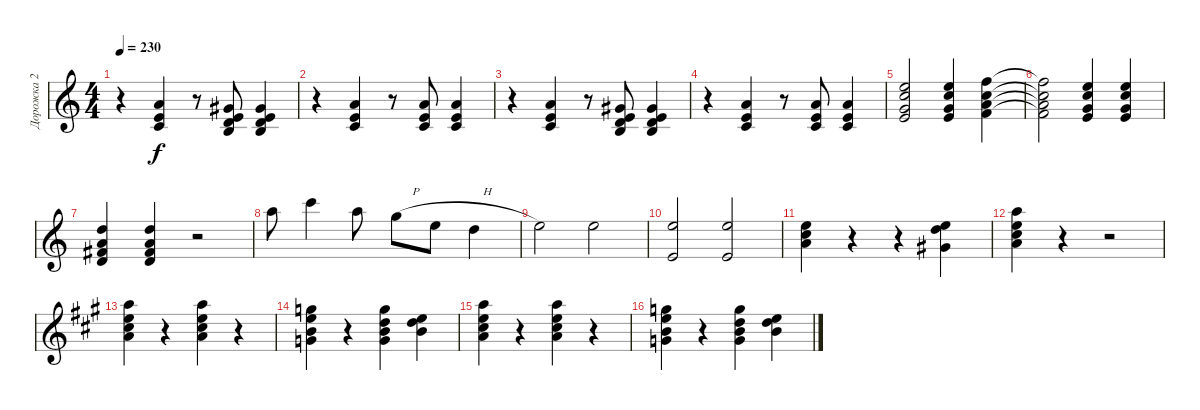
\track ("Дорожка 2" "Дорожка 2") {instrument overdrivenguitar}
\staff {score}
\tuning (E4 B3 G3 D3 A2 E2) {hide}
\ts (4 4)
\tempo 230
\clef g2
\ks c
r.4{dy f} (2.3 2.4 3.5).4 r.8 (1.3 2.4 5.5 7.6).8 (1.3 0.4 2.5 12.6).4 |
r.4 (2.3 2.4 3.5).4 r.8 (2.3 2.4 3.5).8 (2.3 2.4 3.5).4 |
r.4 (2.3 2.4 3.5).4 r.8 (1.3 2.4 5.5 7.6).8 (1.3 0.4 2.5 12.6).4 |
r.4 (2.3 2.4 3.5).4 r.8 (2.3 2.4 3.5).8 (2.3 2.4 3.5).4 |
(0.1 1.2 0.3 2.4).2 (0.1 1.2 0.3 2.4).4 (1.1 1.2 2.3 3.4).4 |
(1.1{t} 1.2{t} 2.3{t} 3.4{t}).2 (0.1 1.2 0.3 2.4).4 (0.1 1.2 0.3 2.4).4 |
(3.2 2.3 4.4 5.5).4 (3.2 2.3 4.4 5.5).4 r.2 |
5.1.8 8.1.4 5.1.8 3.1{h}.8 0.1{h}.8 3.2.4 |
0.1.2 0.1.2 |
(0.1 2.4).2 (0.1 2.4).2 |
(0.1 1.2 2.3).4 r.4 r.4 (0.1 3.2 1.3).4 |
(5.1 5.2 5.3 7.4).4 r.4 r.2 |
\ks a
(5.1 5.2 6.3 7.4).4 r.4 (0.1 2.2 2.3 19.4).4 r.4 |
(3.1 5.2 4.3 5.4).4 r.4 (3.1 3.2 4.3 5.4).4 (0.1 3.2 4.3).4 |
(5.1 5.2 6.3 7.4).4 r.4 (0.1 2.2 2.3 19.4).4 r.4 |
(3.1 5.2 4.3 5.4).4 r.4 (3.1 3.2 4.3 5.4).4 (0.1 3.2 4.3).4
